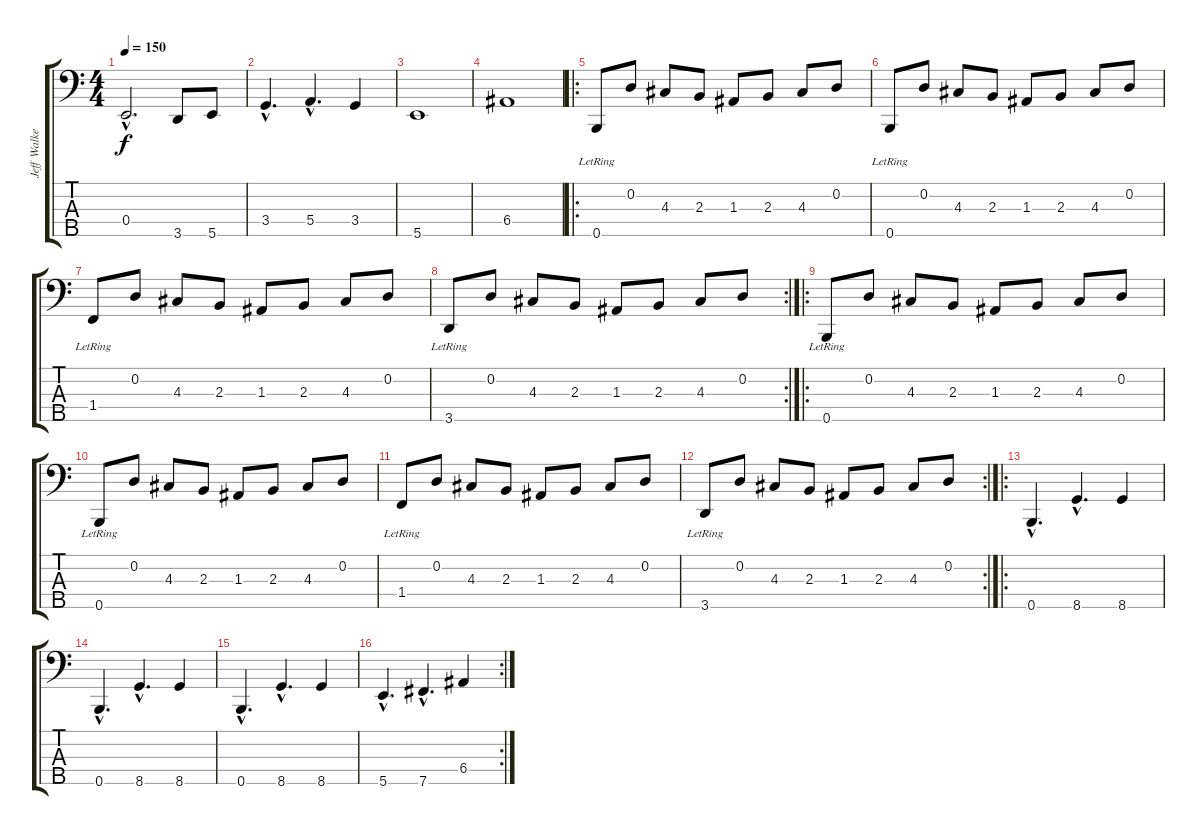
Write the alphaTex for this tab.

\track ("Jeff Walker (Bass)" "Jeff Walke") {instrument electricbasspick}
\staff {score tabs}
\tuning (G2 D2 A1 E1 B0) {hide}
\ts (4 4)
\tempo 150
\clef f4
\ks c
0.4{hac}.2{d dy f} 3.5.8 5.5.8 |
3.4{hac}.4{d} 5.4{hac}.4{d} 3.4.4 |
5.5.1 |
6.4.1 |
\ro
0.5{lr}.8 0.2.8 4.3.8 2.3.8 1.3.8 2.3.8 4.3.8 0.2.8 |
0.5{lr}.8 0.2.8 4.3.8 2.3.8 1.3.8 2.3.8 4.3.8 0.2.8 |
1.4{lr}.8 0.2.8 4.3.8 2.3.8 1.3.8 2.3.8 4.3.8 0.2.8 |
\rc 2
3.5{lr}.8 0.2.8 4.3.8 2.3.8 1.3.8 2.3.8 4.3.8 0.2.8 |
\ro
0.5{lr}.8 0.2.8 4.3.8 2.3.8 1.3.8 2.3.8 4.3.8 0.2.8 |
0.5{lr}.8 0.2.8 4.3.8 2.3.8 1.3.8 2.3.8 4.3.8 0.2.8 |
1.4{lr}.8 0.2.8 4.3.8 2.3.8 1.3.8 2.3.8 4.3.8 0.2.8 |
\rc 2
3.5{lr}.8 0.2.8 4.3.8 2.3.8 1.3.8 2.3.8 4.3.8 0.2.8 |
\ro
0.5{hac}.4{d} 8.5{hac}.4{d} 8.5.4 |
0.5{hac}.4{d} 8.5{hac}.4{d} 8.5.4 |
0.5{hac}.4{d} 8.5{hac}.4{d} 8.5.4 |
\rc 2
5.5{hac}.4{d} 7.5{hac}.4{d} 6.4.4
